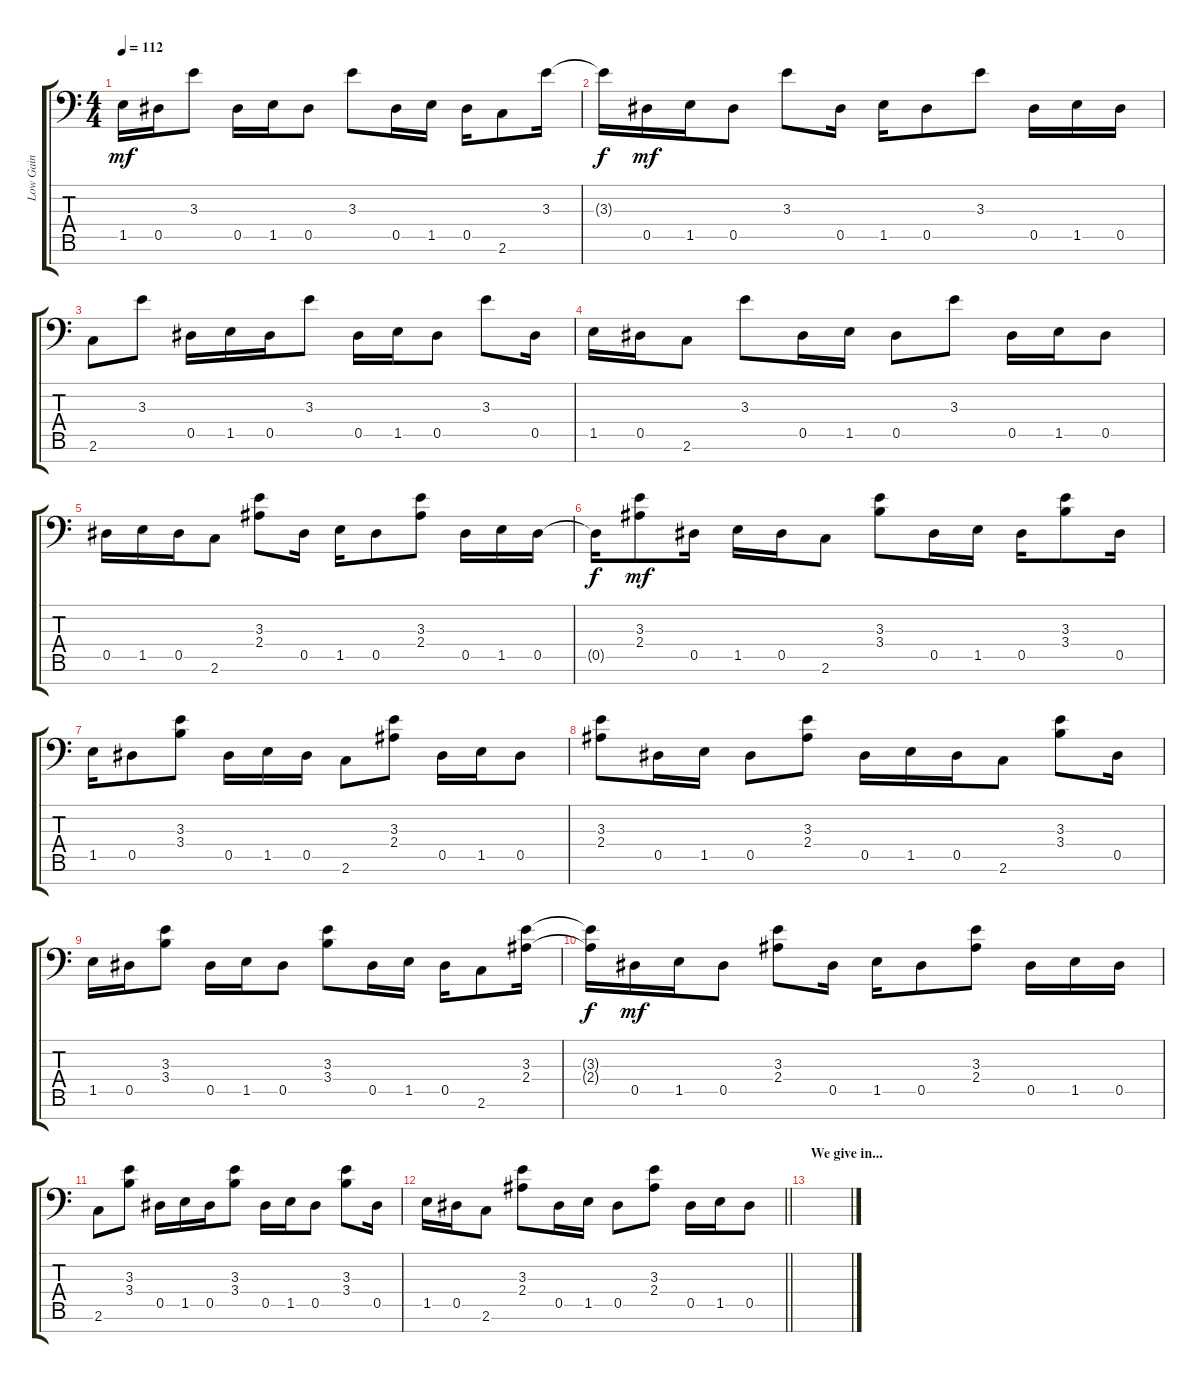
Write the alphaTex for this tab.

\track ("Low Gain" "Low Gain") {instrument overdrivenguitar}
\staff {score tabs}
\tuning (Bb3 Gb3 Db3 Ab2 Eb2 Bb1 F1) {hide}
\ts (4 4)
\tempo 112
\clef f4
\ks c
1.5.16{dy mf} 0.5.16 3.3.8 0.5.16 1.5.16 0.5.8 3.3.8 0.5.16 1.5.16 0.5.16 2.6.8 3.3.16 |
3.3{t}.16{dy f} 0.5.16{dy mf} 1.5.16 0.5.8 3.3.8 0.5.16 1.5.16 0.5.8 3.3.8 0.5.16 1.5.16 0.5.16 |
2.6.8 3.3.8 0.5.16 1.5.16 0.5.16 3.3.8 0.5.16 1.5.16 0.5.8 3.3.8 0.5.16 |
1.5.16 0.5.16 2.6.8 3.3.8 0.5.16 1.5.16 0.5.8 3.3.8 0.5.16 1.5.16 0.5.8 |
0.5.16 1.5.16 0.5.16 2.6.8 (3.3 2.4).8 0.5.16 1.5.16 0.5.8 (3.3 2.4).8 0.5.16 1.5.16 0.5.16 |
0.5{t}.16{dy f} (3.3 2.4).8{dy mf} 0.5.16 1.5.16 0.5.16 2.6.8 (3.3 3.4).8 0.5.16 1.5.16 0.5.16 (3.3 3.4).8 0.5.16 |
1.5.16 0.5.8 (3.3 3.4).8 0.5.16 1.5.16 0.5.16 2.6.8 (3.3 2.4).8 0.5.16 1.5.16 0.5.8 |
(3.3 2.4).8 0.5.16 1.5.16 0.5.8 (3.3 2.4).8 0.5.16 1.5.16 0.5.16 2.6.8 (3.3 3.4).8 0.5.16 |
1.5.16 0.5.16 (3.3 3.4).8 0.5.16 1.5.16 0.5.8 (3.3 3.4).8 0.5.16 1.5.16 0.5.16 2.6.8 (3.3 2.4).16 |
(3.3{t} 2.4{t}).16{dy f} 0.5.16{dy mf} 1.5.16 0.5.8 (3.3 2.4).8 0.5.16 1.5.16 0.5.8 (3.3 2.4).8 0.5.16 1.5.16 0.5.16 |
2.6.8 (3.3 3.4).8 0.5.16 1.5.16 0.5.16 (3.3 3.4).8 0.5.16 1.5.16 0.5.8 (3.3 3.4).8 0.5.16 |
\barLineRight lightlight
1.5.16 0.5.16 2.6.8 (3.3 2.4).8 0.5.16 1.5.16 0.5.8 (3.3 2.4).8 0.5.16 1.5.16 0.5.8 |
\section ("" "We give in...")
